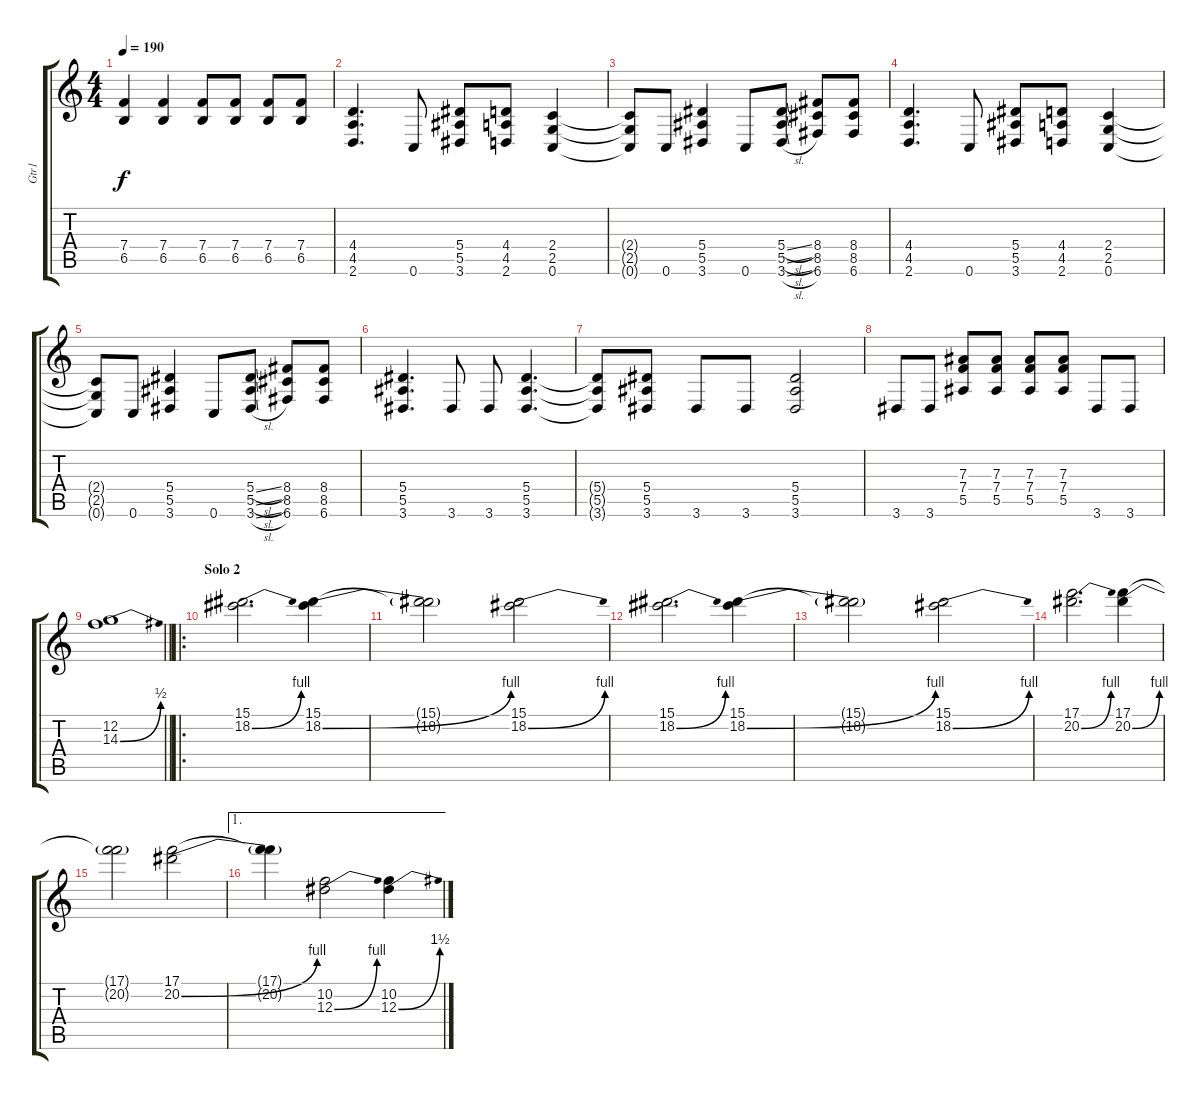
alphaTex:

\track ("Gtr1" "Gtr1") {instrument distortionguitar}
\staff {score tabs}
\tuning (C4 G3 Eb3 Bb2 F2 C2) {hide}
\ts (4 4)
\tempo 190
\clef g2
\ks c
(7.4 6.5).4{dy f} (7.4 6.5).4 (7.4 6.5).8 (7.4 6.5).8 (7.4 6.5).8 (7.4 6.5).8 |
(4.4 4.5 2.6).4{d} 0.6.8 (5.4 5.5 3.6).8 (4.4 4.5 2.6).8 (2.4 2.5 0.6).4 |
(2.4{t} 2.5{t} 0.6{t}).8 0.6.8 (5.4 5.5 3.6).4 0.6.8 (5.4{sl} 5.5{sl} 3.6{sl}).8 (8.4 8.5 6.6).8 (8.4 8.5 6.6).8 |
(4.4 4.5 2.6).4{d} 0.6.8 (5.4 5.5 3.6).8 (4.4 4.5 2.6).8 (2.4 2.5 0.6).4 |
(2.4{t} 2.5{t} 0.6{t}).8 0.6.8 (5.4 5.5 3.6).4 0.6.8 (5.4{sl} 5.5{sl} 3.6{sl}).8 (8.4 8.5 6.6).8 (8.4 8.5 6.6).8 |
(5.4 5.5 3.6).4{d} 3.6.8 3.6.8 (5.4 5.5 3.6).4{d} |
(5.4{t} 5.5{t} 3.6{t}).8 (5.4 5.5 3.6).8 3.6.8 3.6.8 (5.4 5.5 3.6).2 |
3.6.8 3.6.8 (7.3 7.4 5.5).8 (7.3 7.4 5.5).8 (7.3 7.4 5.5).8 (7.3 7.4 5.5).8 3.6.8 3.6.8 |
\barLineRight lightlight
(12.2 14.3{be (bend 0 0 60 2)}).1 |
\ro
\section ("" "Solo 2")
(15.1 18.2{be (bend 0 0 60 4)}).2{d balance 8} (15.1 18.2{be (bend 0 0 60 4)}).4 |
(15.1{t} 18.2{t}).2 (15.1 18.2{be (bend 0 0 60 4)}).2 |
(15.1 18.2{be (bend 0 0 60 4)}).2{d} (15.1 18.2{be (bend 0 0 60 4)}).4 |
(15.1{t} 18.2{t}).2 (15.1 18.2{be (bend 0 0 60 4)}).2 |
(17.1 20.2{be (bend 0 0 60 4)}).2{d} (17.1 20.2{be (bend 0 0 60 4)}).4 |
(17.1{t} 20.2{t}).2 (17.1 20.2{be (bend 0 0 60 4)}).2 |
\ae 1
(17.1{t} 20.2{t}).4 (10.2 12.3{be (bend 0 0 60 4)}).2 (10.2 12.3{be (bend 0 0 60 6)}).4
